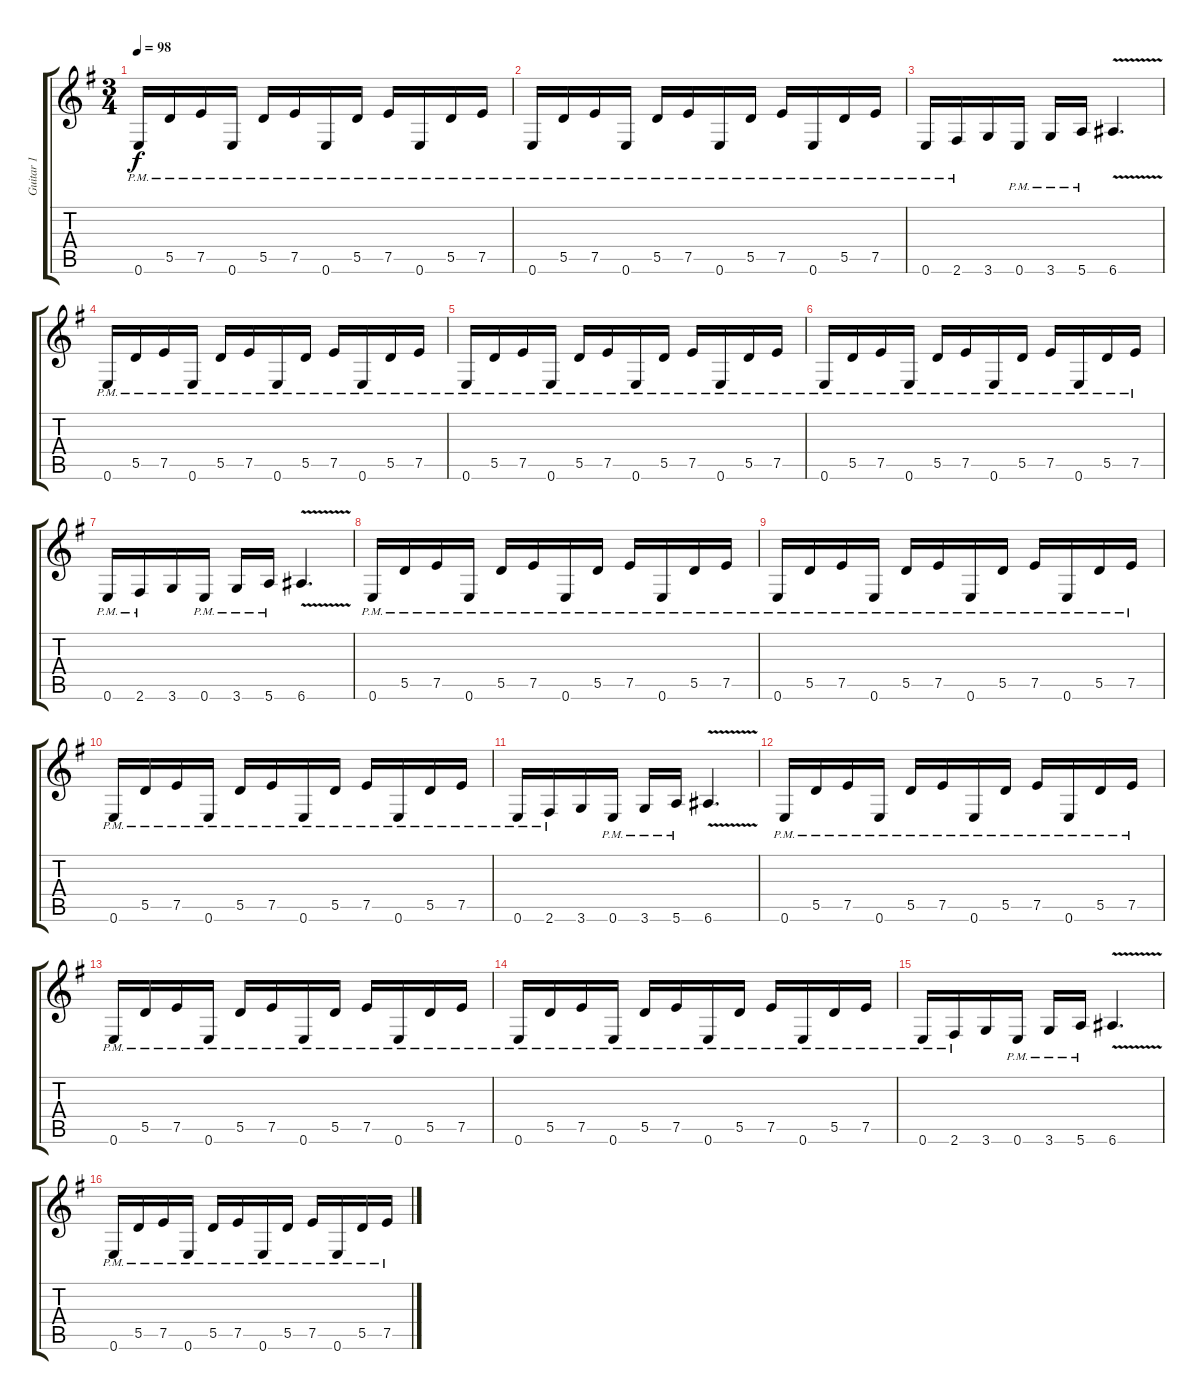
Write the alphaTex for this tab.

\track ("Guitar 1" "Guitar 1") {instrument distortionguitar}
\staff {score tabs}
\tuning (E4 B3 G3 D3 A2 E2) {hide}
\ts (3 4)
\tempo 98
\clef g2
\ks eminor
0.6{pm}.16{dy f} 5.5{pm}.16 7.5{pm}.16 0.6{pm}.16 5.5{pm}.16 7.5{pm}.16 0.6{pm}.16 5.5{pm}.16 7.5{pm}.16 0.6{pm}.16 5.5{pm}.16 7.5{pm}.16 |
0.6{pm}.16 5.5{pm}.16 7.5{pm}.16 0.6{pm}.16 5.5{pm}.16 7.5{pm}.16 0.6{pm}.16 5.5{pm}.16 7.5{pm}.16 0.6{pm}.16 5.5{pm}.16 7.5{pm}.16 |
0.6{pm}.16 2.6{pm}.16 3.6.16 0.6{pm}.16 3.6{pm}.16 5.6{pm}.16 6.6{v}.4{d} |
0.6{pm}.16 5.5{pm}.16 7.5{pm}.16 0.6{pm}.16 5.5{pm}.16 7.5{pm}.16 0.6{pm}.16 5.5{pm}.16 7.5{pm}.16 0.6{pm}.16 5.5{pm}.16 7.5{pm}.16 |
0.6{pm}.16 5.5{pm}.16 7.5{pm}.16 0.6{pm}.16 5.5{pm}.16 7.5{pm}.16 0.6{pm}.16 5.5{pm}.16 7.5{pm}.16 0.6{pm}.16 5.5{pm}.16 7.5{pm}.16 |
0.6{pm}.16 5.5{pm}.16 7.5{pm}.16 0.6{pm}.16 5.5{pm}.16 7.5{pm}.16 0.6{pm}.16 5.5{pm}.16 7.5{pm}.16 0.6{pm}.16 5.5{pm}.16 7.5{pm}.16 |
0.6{pm}.16 2.6{pm}.16 3.6.16 0.6{pm}.16 3.6{pm}.16 5.6{pm}.16 6.6{v}.4{d} |
0.6{pm}.16 5.5{pm}.16 7.5{pm}.16 0.6{pm}.16 5.5{pm}.16 7.5{pm}.16 0.6{pm}.16 5.5{pm}.16 7.5{pm}.16 0.6{pm}.16 5.5{pm}.16 7.5{pm}.16 |
0.6{pm}.16 5.5{pm}.16 7.5{pm}.16 0.6{pm}.16 5.5{pm}.16 7.5{pm}.16 0.6{pm}.16 5.5{pm}.16 7.5{pm}.16 0.6{pm}.16 5.5{pm}.16 7.5{pm}.16 |
0.6{pm}.16 5.5{pm}.16 7.5{pm}.16 0.6{pm}.16 5.5{pm}.16 7.5{pm}.16 0.6{pm}.16 5.5{pm}.16 7.5{pm}.16 0.6{pm}.16 5.5{pm}.16 7.5{pm}.16 |
0.6{pm}.16 2.6{pm}.16 3.6.16 0.6{pm}.16 3.6{pm}.16 5.6{pm}.16 6.6{v}.4{d} |
0.6{pm}.16 5.5{pm}.16 7.5{pm}.16 0.6{pm}.16 5.5{pm}.16 7.5{pm}.16 0.6{pm}.16 5.5{pm}.16 7.5{pm}.16 0.6{pm}.16 5.5{pm}.16 7.5{pm}.16 |
0.6{pm}.16 5.5{pm}.16 7.5{pm}.16 0.6{pm}.16 5.5{pm}.16 7.5{pm}.16 0.6{pm}.16 5.5{pm}.16 7.5{pm}.16 0.6{pm}.16 5.5{pm}.16 7.5{pm}.16 |
0.6{pm}.16 5.5{pm}.16 7.5{pm}.16 0.6{pm}.16 5.5{pm}.16 7.5{pm}.16 0.6{pm}.16 5.5{pm}.16 7.5{pm}.16 0.6{pm}.16 5.5{pm}.16 7.5{pm}.16 |
0.6{pm}.16 2.6{pm}.16 3.6.16 0.6{pm}.16 3.6{pm}.16 5.6{pm}.16 6.6{v}.4{d} |
0.6{pm}.16 5.5{pm}.16 7.5{pm}.16 0.6{pm}.16 5.5{pm}.16 7.5{pm}.16 0.6{pm}.16 5.5{pm}.16 7.5{pm}.16 0.6{pm}.16 5.5{pm}.16 7.5{pm}.16
